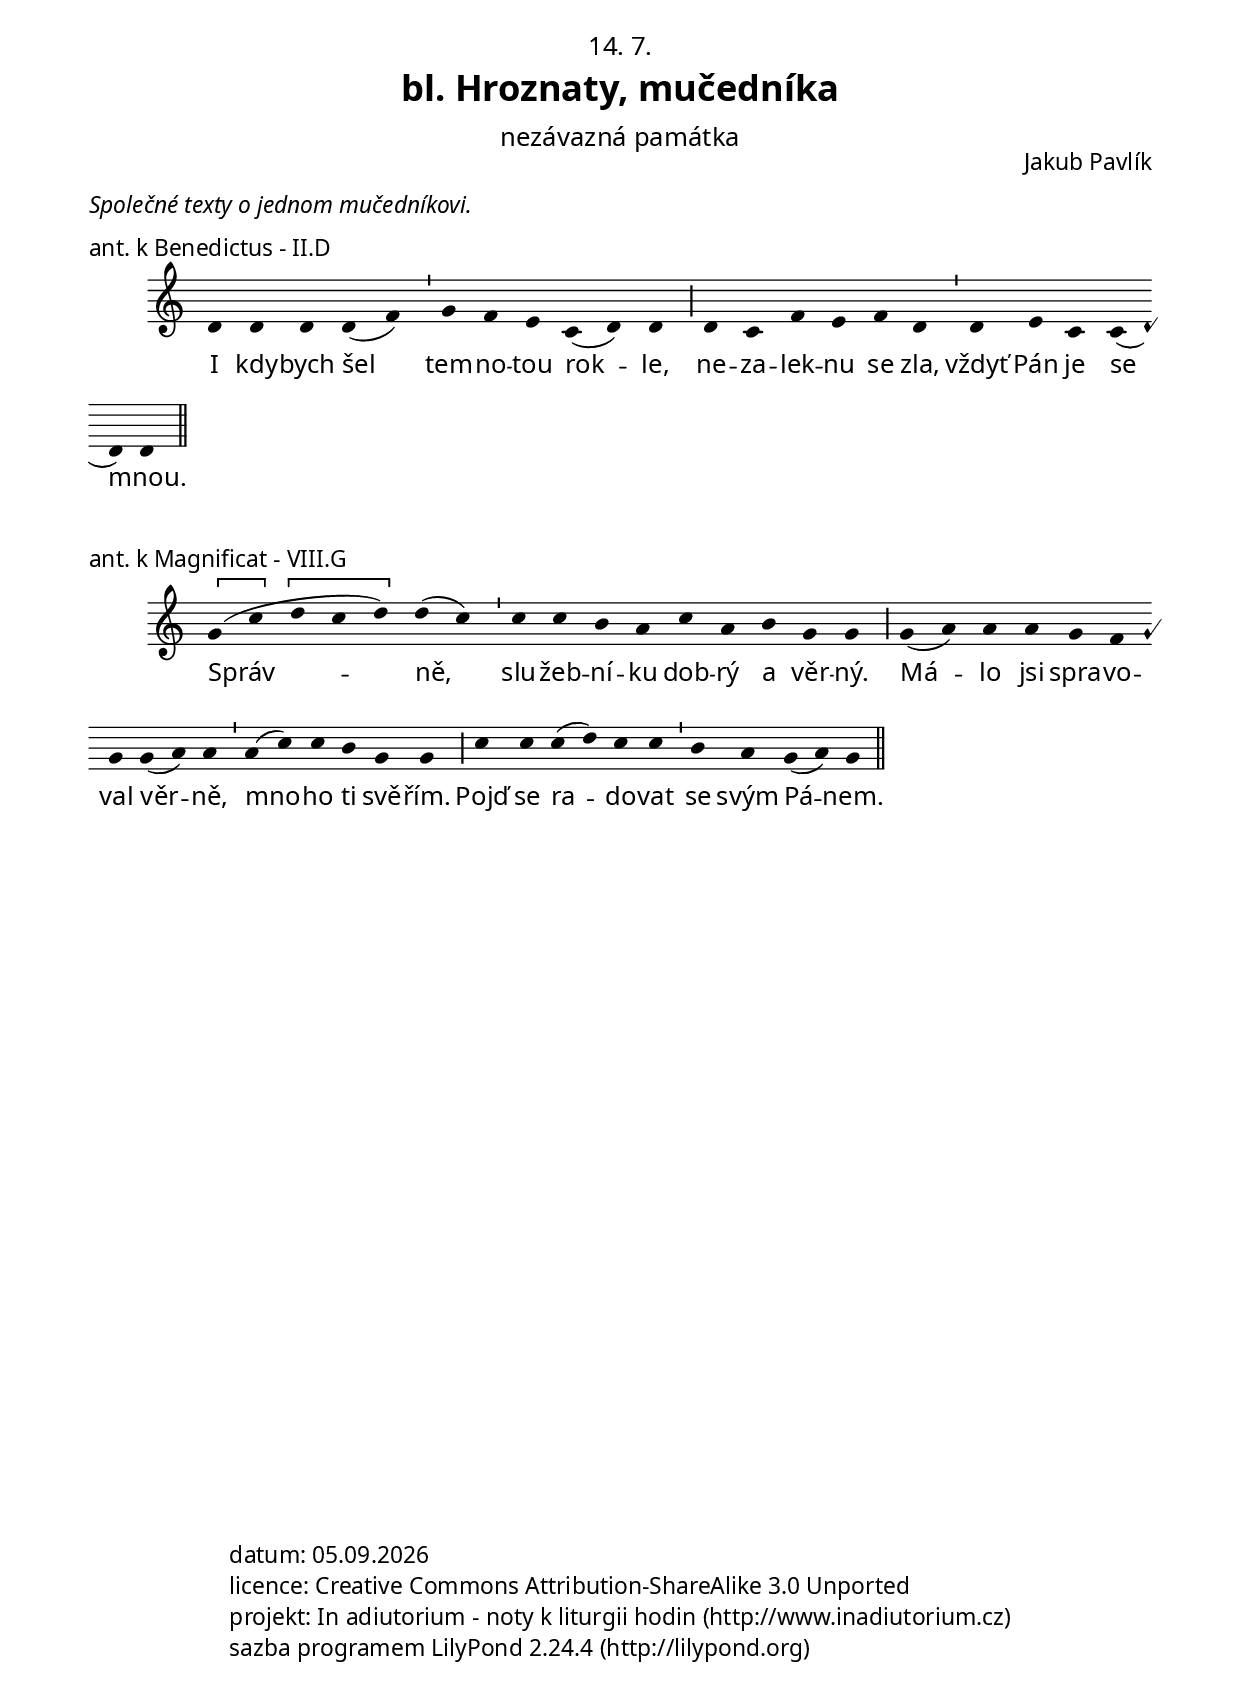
\version "2.19.16"

\include "../spolecne.ly"

\header {
  title = \markup\titleSvatek
            "bl. Hroznaty, mučedníka"
            "nezávazná památka"
            "14. 7."
  composer = "Jakub Pavlík"
}

\markup\communia #'(#:mucednik)

\score {
  \relative c' {
    \choralniRezim
    d4 d d d( f) \barMin
    g f e c( d) d \barMaior
    d c f e f d \barMin
    d e c c( d) d \barFinalis
  }
  \addlyrics {
    I kdy -- bych šel
    tem -- no -- tou rok -- le,
    ne -- za -- lek -- nu se zla,
    vždyť Pán je se mnou.
  }
  \header {
    quid = "ant. k Benedictus"
    modus = "II"
    differentia = "D"
    psalmus = ""
    id = "aben"
    piece = \markup {\sestavTitulekBezZalmu}
  }
}

\score {
  \relative c'' {
    \choralniRezim
    \[ g4( c \] \[ d c d) \] d( c) \barMin
    c c b a c a b g g \barMaior
    g( a) a a g f g g( a) a \barMin
    a( c) c b g g \barMaior
    c c c( d) c c \barMin b a g( a) g \barFinalis
  }
  \addlyrics {
    Správ -- ně,
    slu -- žeb -- ní -- ku dob -- rý a věr -- ný.
    Má -- lo jsi spra -- vo -- val věr -- ně,
    mno -- ho ti svě -- řím.
    Pojď se ra -- do -- vat
    se svým Pá -- nem.
  }
  \header {
    quid = "ant. k Magnificat"
    modus = "VIII"
    differentia = "G"
    psalmus = ""
    fial = "antifony/mezidobi_nedeleA_31_33.ly#ne33a-rch-aben?konec"
    id = "amag"
    piece = \markup {\sestavTitulekBezZalmu}
  }
}